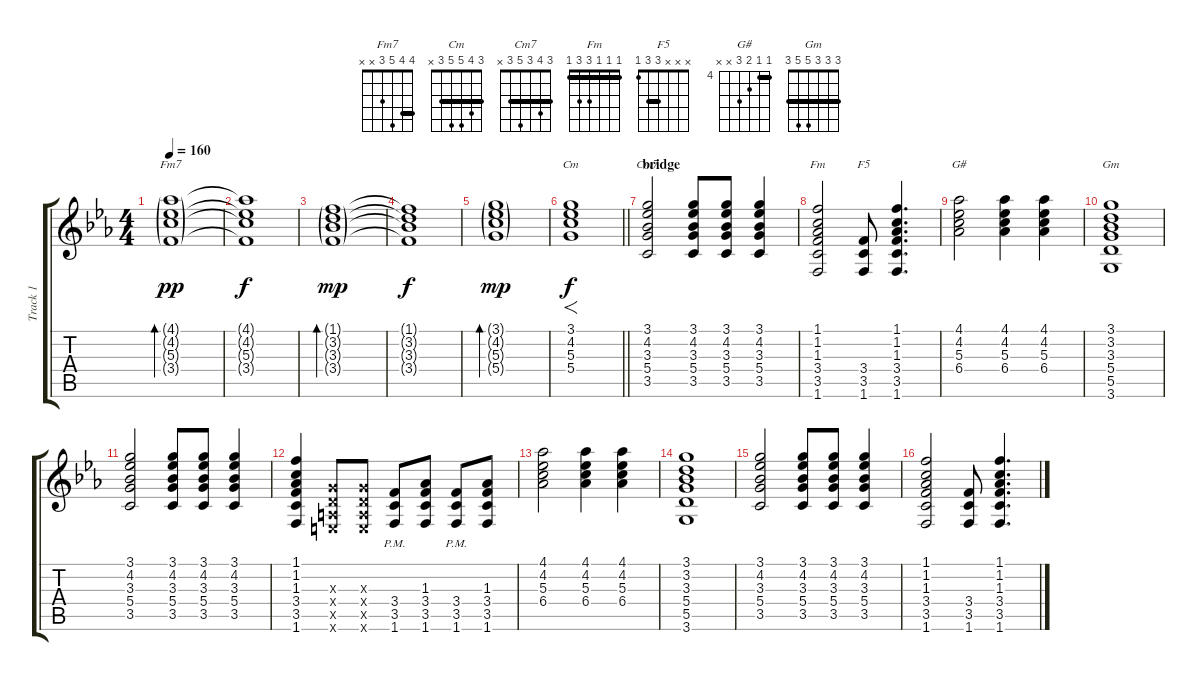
\track ("Track 1" "Track 1") {instrument overdrivenguitar}
\staff {score tabs}
\tuning (E4 B3 G3 D3 A2 E2) {hide}
\chord ("Fm7" 4 4 5 3 x x) {barre 4}
\chord ("Cm" 3 4 5 5 3 x) {barre 3}
\chord ("Cm7" 3 4 3 5 3 x) {barre 3}
\chord ("Fm" 1 1 1 3 3 1) {barre 1}
\chord ("F5" x x x 3 3 1) {barre 3}
\chord ("G#" 4 4 5 6 x x) {firstfret 4 barre 4}
\chord ("Gm" 3 3 3 5 5 3) {barre 3}
\ts (4 4)
\tempo 160
\clef g2
\ks cminor
(4.1{g} 4.2{g} 5.3{g} 3.4{g}).1{bd 480 ch "Fm7" dy pp} |
(4.1{t} 4.2{t} 5.3{t} 3.4{t}).1{dy f} |
(1.1{g} 3.2{g} 3.3{g} 3.4{g}).1{bd 480 dy mp} |
(1.1{t} 3.2{t} 3.3{t} 3.4{t}).1{dy f} |
(3.1{g} 4.2{g} 5.3{g} 5.4{g}).1{bd 480 dy mp} |
\barLineRight lightlight
(3.1 4.2 5.3 5.4).1{f ch "Cm" dy f} |
\section ("" "bridge")
(3.1 4.2 3.3 5.4 3.5).2{ch "Cm7"} (3.1 4.2 3.3 5.4 3.5).8 (3.1 4.2 3.3 5.4 3.5).8 (3.1 4.2 3.3 5.4 3.5).4 |
(1.1 1.2 1.3 3.4 3.5 1.6).2{ch "Fm"} (3.4 3.5 1.6).8{ch "F5"} (1.1 1.2 1.3 3.4 3.5 1.6).4{d} |
(4.1 4.2 5.3 6.4).2{ch "G#"} (4.1 4.2 5.3 6.4).4 (4.1 4.2 5.3 6.4).4 |
(3.1 3.2 3.3 5.4 5.5 3.6).1{ch "Gm"} |
(3.1 4.2 3.3 5.4 3.5).2 (3.1 4.2 3.3 5.4 3.5).8 (3.1 4.2 3.3 5.4 3.5).8 (3.1 4.2 3.3 5.4 3.5).4 |
(1.1 1.2 1.3 3.4 3.5 1.6).4 (0.3{x} 0.4{x} 0.5{x} 0.6{x}).8 (0.3{x} 0.4{x} 0.5{x} 0.6{x}).8 (3.4{pm} 3.5{pm} 1.6{pm}).8 (1.3 3.4 3.5 1.6).8 (3.4{pm} 3.5{pm} 1.6{pm}).8 (1.3 3.4 3.5 1.6).8 |
(4.1 4.2 5.3 6.4).2 (4.1 4.2 5.3 6.4).4 (4.1 4.2 5.3 6.4).4 |
(3.1 3.2 3.3 5.4 5.5 3.6).1 |
(3.1 4.2 3.3 5.4 3.5).2 (3.1 4.2 3.3 5.4 3.5).8 (3.1 4.2 3.3 5.4 3.5).8 (3.1 4.2 3.3 5.4 3.5).4 |
(1.1 1.2 1.3 3.4 3.5 1.6).2 (3.4 3.5 1.6).8 (1.1 1.2 1.3 3.4 3.5 1.6).4{d}
